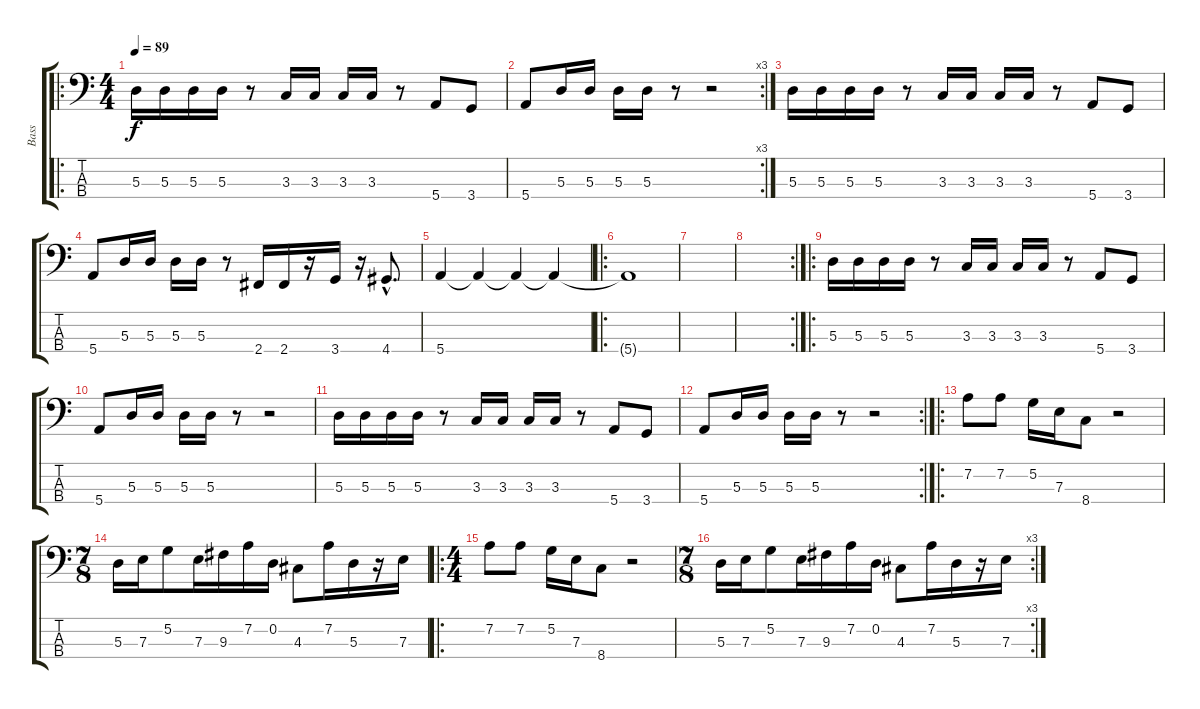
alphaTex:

\track ("Bass" "Bass") {instrument electricbassfinger}
\staff {score tabs}
\tuning (G2 D2 A1 E1) {hide}
\ro
\ts (4 4)
\tempo 89
\clef f4
\ks c
5.3.16{dy f} 5.3.16 5.3.16 5.3.16 r.8 3.3.16 3.3.16 3.3.16 3.3.16 r.8 5.4.8 3.4.8 |
\rc 3
5.4.8 5.3.16 5.3.16 5.3.16 5.3.16 r.8 r.2 |
5.3.16 5.3.16 5.3.16 5.3.16 r.8 3.3.16 3.3.16 3.3.16 3.3.16 r.8 5.4.8 3.4.8 |
5.4.8 5.3.16 5.3.16 5.3.16 5.3.16 r.8 2.4.16 2.4.16 r.16 3.4.16 r.16 4.4{hac}.8{d} |
5.4.4 5.4{t}.4 5.4{t}.4 5.4{t}.4 |
\ro
5.4{t}.1 |
|
\rc 2
|
\ro
5.3.16 5.3.16 5.3.16 5.3.16 r.8 3.3.16 3.3.16 3.3.16 3.3.16 r.8 5.4.8 3.4.8 |
5.4.8 5.3.16 5.3.16 5.3.16 5.3.16 r.8 r.2 |
5.3.16 5.3.16 5.3.16 5.3.16 r.8 3.3.16 3.3.16 3.3.16 3.3.16 r.8 5.4.8 3.4.8 |
\rc 2
5.4.8 5.3.16 5.3.16 5.3.16 5.3.16 r.8 r.2 |
\ro
7.2.8 7.2.8 5.2.16 7.3.16 8.4.8 r.2 |
\ts (7 8)
5.3.16 7.3.16 5.2.8 7.3.16 9.3.16 7.2.16 0.2.16 4.3.8 7.2.16 5.3.16 r.16 7.3.16 |
\ro
\ts (4 4)
7.2.8 7.2.8 5.2.16 7.3.16 8.4.8 r.2 |
\rc 3
\ts (7 8)
5.3.16 7.3.16 5.2.8 7.3.16 9.3.16 7.2.16 0.2.16 4.3.8 7.2.16 5.3.16 r.16 7.3.16
